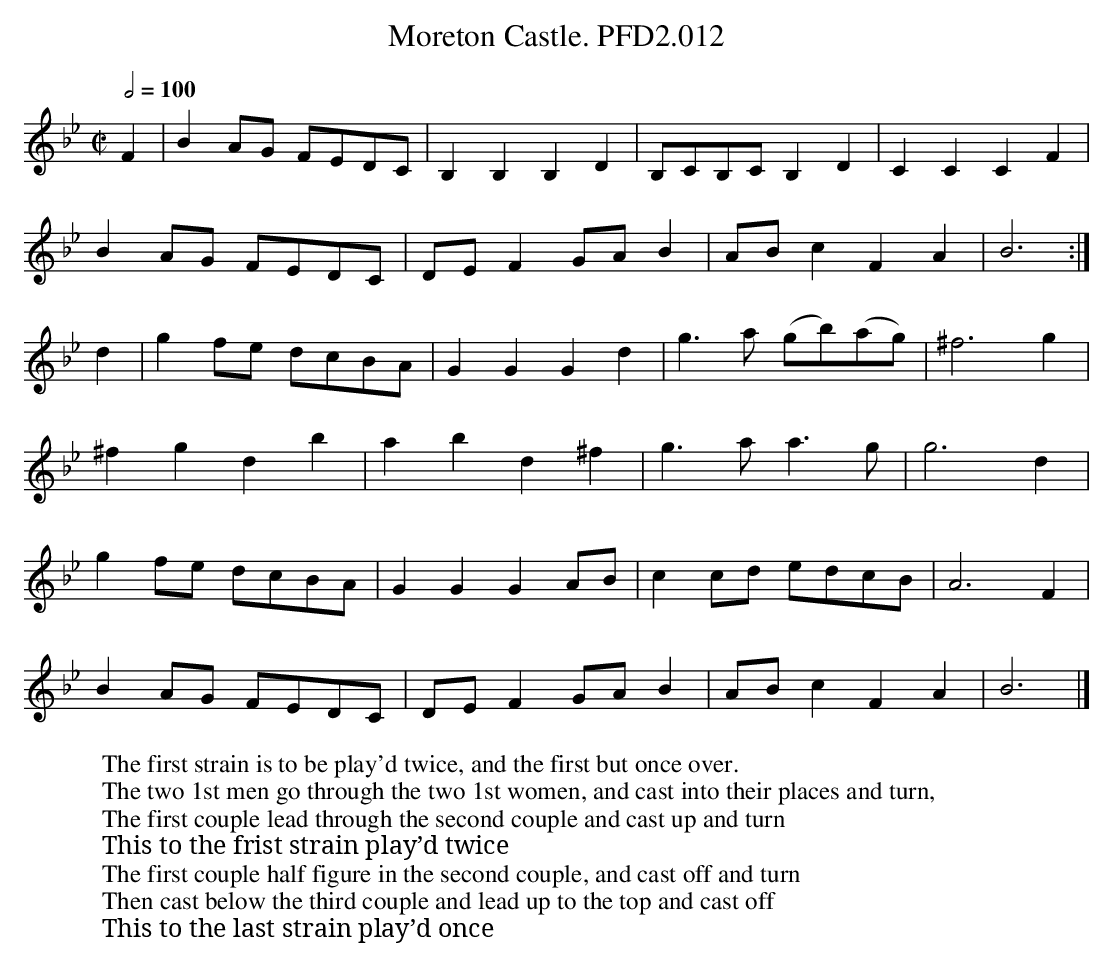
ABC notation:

X:1
T:Moreton Castle. PFD2.012
M:C|
L:1/8
Q:1/2=100
W:The first strain is to be play'd twice, and the first but once over.
W:The two 1st men go through the two 1st women, and cast into their places and turn,
W:The first couple lead through the second couple and cast up and turn
W:This to the frist strain play’d twice
W:The first couple half figure in the second couple, and cast off and turn
W:Then cast below the third couple and lead up to the top and cast off
W:This to the last strain play’d once
K:Bb
F2|B2AG FEDC|B,2B,2 B,2D2|B,CB,CB,2D2|C2C2 C2F2|
B2AG FEDC|DEF2GAB2|ABc2 F2A2|B6:|
d2|g2fe dcBA|G2G2 G2d2|g3a (gb)(ag)|^f6g2|
^f2g2 d2b2|a2b2 d2^f2|g3a a3g|g6d2|
g2fe dcBA|G2G2 G2AB|c2cd edcB|A6F2|
B2AG FEDC|DEF2GAB2|ABc2 F2A2|B6|]
